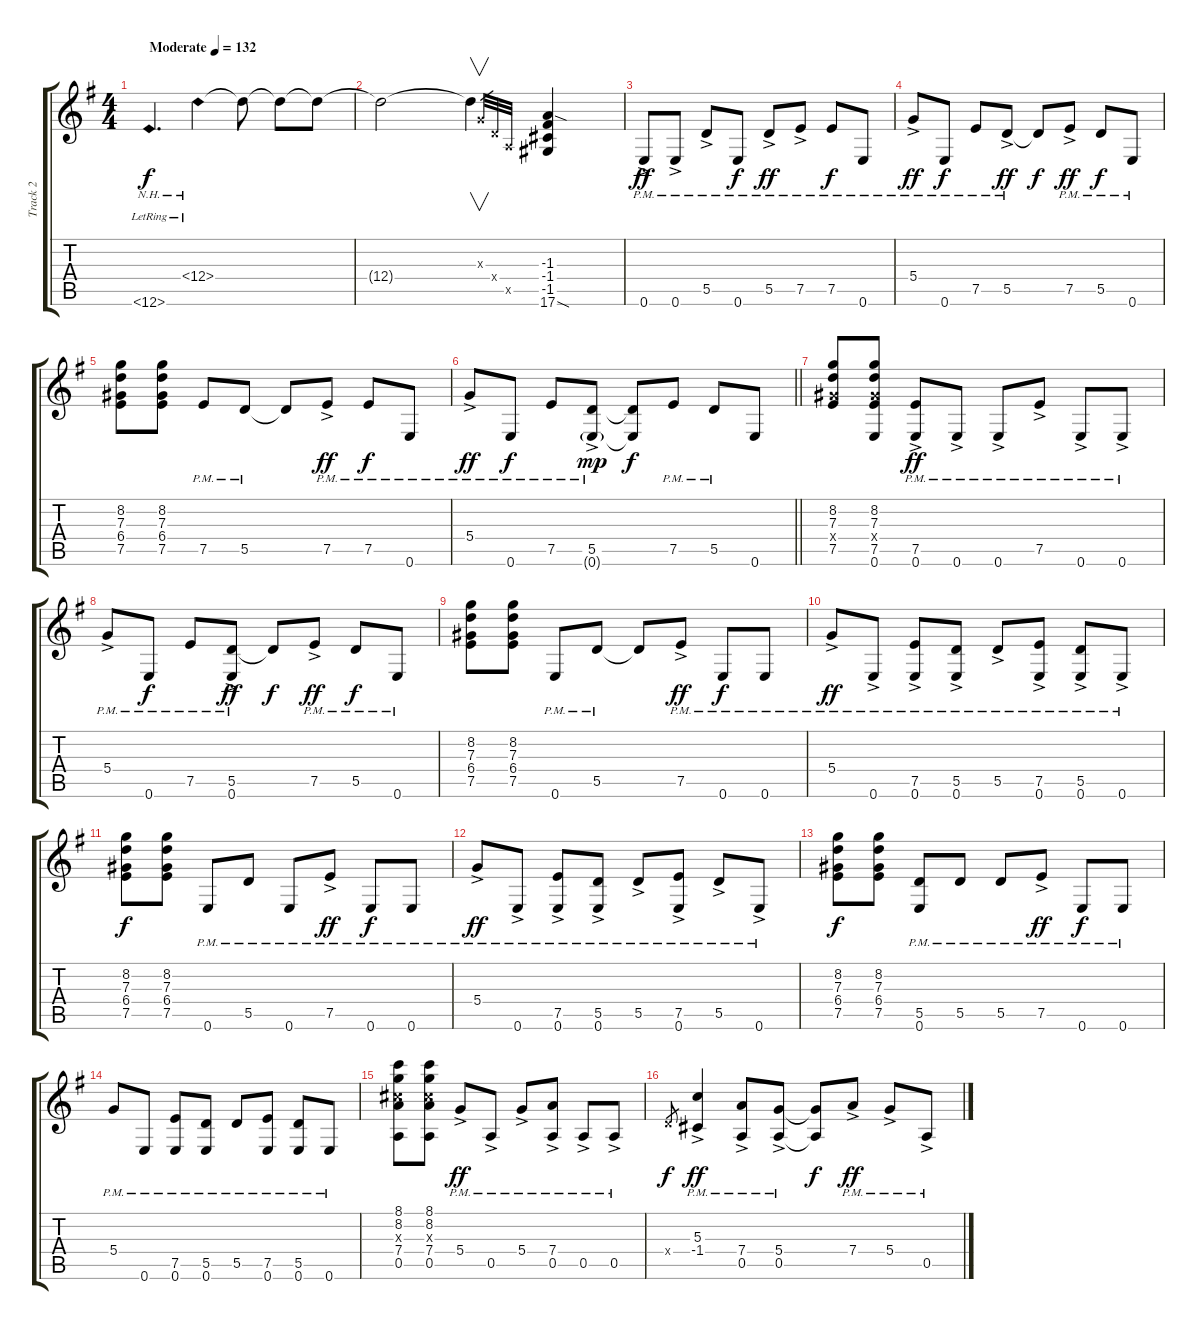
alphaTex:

\track ("Track 2" "Track 2") {instrument electricguitarclean}
\staff {score tabs}
\tuning (E4 B3 G3 D3 A2 E2) {hide}
\ts (4 4)
\tempo (132 "Moderate")
\clef g2
\ks eminor
12.6{nh lr}.4{d dy f instrument electricguitarclean} 12.4{nh lr}.4 12.4{t}.8 12.4{t}.8 12.4{t}.8 |
12.4{t}.2 12.4{t}.4{v} 0.3{x}.32{gr} 0.4{x}.32{gr} 0.5{x}.32{gr} (-1.3 -1.4 -1.5 17.6{sod}).4 |
0.6{ac pm}.8{dy ff} 0.6{ac pm}.8 5.5{ac pm}.8 0.6{pm}.8{dy f} 5.5{ac pm}.8{dy ff} 7.5{ac pm}.8 7.5{pm}.8{dy f} 0.6{pm}.8 |
5.4{ac pm}.8{dy ff} 0.6{pm}.8{dy f} 7.5{pm}.8 5.5{ac pm}.8{dy ff} 5.5{t}.8{dy f} 7.5{ac pm}.8{dy ff} 5.5{pm}.8{dy f} 0.6{pm}.8 |
(8.2 7.3 6.4 7.5).8 (8.2 7.3 6.4 7.5).8 7.5{pm}.8 5.5{pm}.8 5.5{t}.8 7.5{ac pm}.8{dy ff} 7.5{pm}.8{dy f} 0.6{pm}.8 |
\barLineRight lightlight
5.4{ac pm}.8{dy ff} 0.6{pm}.8{dy f} 7.5{pm}.8 (5.5{ac pm} 0.6{g}).8{dy mp} (5.5{t} 0.6{t}).8{dy f} 7.5{pm}.8 5.5{pm}.8 0.6.8 |
(8.2 7.3 6.4{x} 7.5).8 (8.2 7.3 6.4{x} 7.5 0.6).8 (7.5{ac pm} 0.6{ac pm}).8{dy ff} 0.6{ac pm}.8 0.6{ac pm}.8 7.5{ac pm}.8 0.6{ac pm}.8 0.6{ac pm}.8 |
5.4{ac pm}.8 0.6{pm}.8{dy f} 7.5{pm}.8 (5.5{ac pm} 0.6{pm}).8{dy ff} 5.5{t}.8{dy f} 7.5{ac pm}.8{dy ff} 5.5{pm}.8{dy f} 0.6{pm}.8 |
(8.2 7.3 6.4 7.5).8 (8.2 7.3 6.4 7.5).8 0.6{pm}.8 5.5{pm}.8 5.5{t}.8 7.5{ac pm}.8{dy ff} 0.6{pm}.8{dy f} 0.6{pm}.8 |
5.4{ac pm}.8{dy ff} 0.6{ac pm}.8 (7.5{ac pm} 0.6{ac pm}).8 (5.5{ac pm} 0.6{ac pm}).8 5.5{ac pm}.8 (7.5{ac pm} 0.6{ac pm}).8 (5.5{ac pm} 0.6{ac pm}).8 0.6{ac pm}.8 |
(8.2 7.3 6.4 7.5).8{dy f} (8.2 7.3 6.4 7.5).8 0.6{pm}.8 5.5{pm}.8 0.6{pm}.8 7.5{ac pm}.8{dy ff} 0.6{pm}.8{dy f} 0.6{pm}.8 |
5.4{ac pm}.8{dy ff} 0.6{ac pm}.8 (7.5{ac pm} 0.6{ac pm}).8 (5.5{ac pm} 0.6{ac pm}).8 5.5{ac pm}.8 (7.5{ac pm} 0.6{ac pm}).8 5.5{ac pm}.8 0.6{ac pm}.8 |
(8.2 7.3 6.4 7.5).8{dy f} (8.2 7.3 6.4 7.5).8 (5.5{pm} 0.6{pm}).8 5.5{pm}.8 5.5{pm}.8 7.5{ac pm}.8{dy ff} 0.6{pm}.8{dy f} 0.6{pm}.8 |
5.4{pm}.8 0.6{pm}.8 (7.5{pm} 0.6{pm}).8 (5.5{pm} 0.6{pm}).8 5.5{pm}.8 (7.5{pm} 0.6{pm}).8 (5.5{pm} 0.6{pm}).8 0.6{pm}.8 |
(8.1 8.2 6.3{x} 7.4 0.5).8 (8.1 8.2 6.3{x} 7.4 0.5).8 5.4{ac pm}.8{dy ff} 0.5{ac pm}.8 5.4{ac pm}.8 (7.4{ac pm} 0.5{ac pm}).8 0.5{ac pm}.8 0.5{ac pm}.8 |
0.4{x}.8{gr dy f} (5.3{ac pm} -1.4).4{dy ff} (7.4{ac pm} 0.5{ac pm}).8 (5.4{ac pm} 0.5{ac pm}).8 (5.4{t} 0.5{t}).8{dy f} 7.4{ac pm}.8{dy ff} 5.4{ac pm}.8 0.5{ac pm}.8
